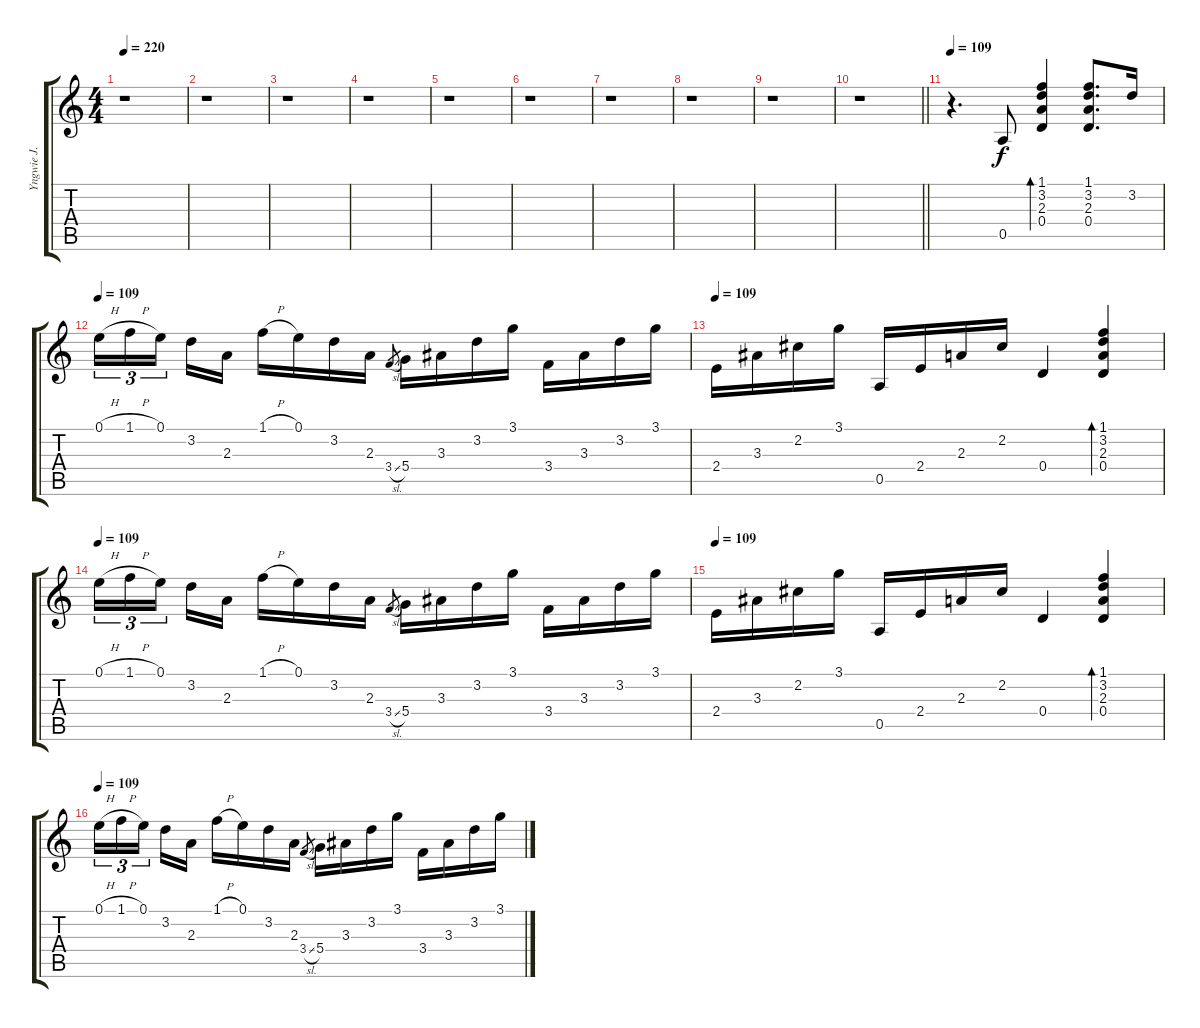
\track ("Yngwie J. Malmsteen (Acoustic Guitar I)" "Yngwie J. ") {instrument acousticguitarsteel}
\staff {score tabs}
\tuning (E4 B3 G3 D3 A2 E2) {hide}
\ts (4 4)
\tempo 220
\clef g2
\ks c
r.1{dy p} |
r.1 |
r.1 |
r.1 |
r.1 |
r.1 |
r.1 |
r.1 |
r.1 |
\barLineRight lightlight
r.1 |
\tempo 109
r.4{d} 0.5.8{dy f} (1.1 3.2 2.3 0.4).4{bd 480} (1.1 3.2 2.3 0.4).8{d} 3.2.16 |
\tempo 109
0.1{h}.16{tu (3 2)} 1.1{h}.16{tu (3 2)} 0.1.16{tu (3 2) beam splitsecondary} 3.2.16 2.3.16 1.1{h}.16 0.1.16 3.2.16 2.3.16 3.4{sl}.8{gr} 5.4.16 3.3.16 3.2.16 3.1.16 3.4.16 3.3.16 3.2.16 3.1.16 |
\tempo 109
2.4.16 3.3.16 2.2.16 3.1.16 0.5.16 2.4.16 2.3.16 2.2.16 0.4.4 (1.1 3.2 2.3 0.4).4{bd 480} |
\tempo 109
0.1{h}.16{tu (3 2)} 1.1{h}.16{tu (3 2)} 0.1.16{tu (3 2) beam splitsecondary} 3.2.16 2.3.16 1.1{h}.16 0.1.16 3.2.16 2.3.16 3.4{sl}.8{gr} 5.4.16 3.3.16 3.2.16 3.1.16 3.4.16 3.3.16 3.2.16 3.1.16 |
\tempo 109
2.4.16 3.3.16 2.2.16 3.1.16 0.5.16 2.4.16 2.3.16 2.2.16 0.4.4 (1.1 3.2 2.3 0.4).4{bd 480} |
\tempo 109
0.1{h}.16{tu (3 2)} 1.1{h}.16{tu (3 2)} 0.1.16{tu (3 2) beam splitsecondary} 3.2.16 2.3.16 1.1{h}.16 0.1.16 3.2.16 2.3.16 3.4{sl}.8{gr} 5.4.16 3.3.16 3.2.16 3.1.16 3.4.16 3.3.16 3.2.16 3.1.16
